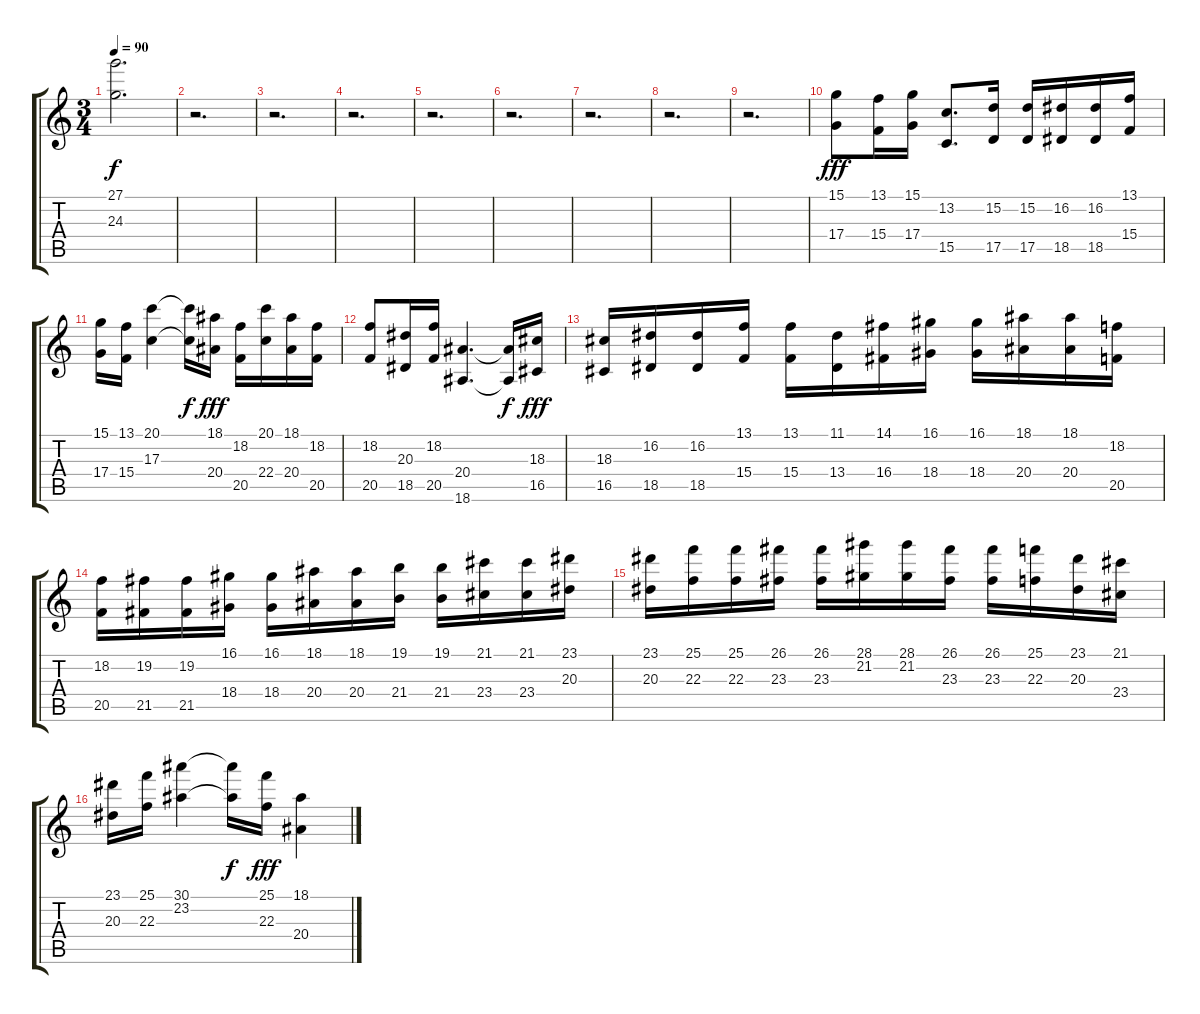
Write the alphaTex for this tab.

\track "" {instrument acousticgrandpiano}
\staff {score tabs}
\tuning (E4 B3 G3 D3 A2 E2) {hide}
\ts (3 4)
\tempo 90
\clef g2
\ks c
(27.1{t} 24.3{t}).2{d dy f} |
r.2{d} |
r.2{d} |
r.2{d} |
r.2{d} |
r.2{d} |
r.2{d} |
r.2{d} |
r.2{d} |
(15.1 17.4).8{dy fff instrument stringensemble1} (13.1 15.4).16 (15.1 17.4).16 (13.2 15.5).8{d} (15.2 17.5).16 (15.2 17.5).16 (16.2 18.5).16 (16.2 18.5).16 (13.1 15.4).16 |
(15.1 17.4).16 (13.1 15.4).16 (20.1 17.3).4 (20.1{t} 17.3{t}).16{dy f} (18.1 20.4).16{dy fff} (18.2 20.5).16 (20.1 22.4).16 (18.1 20.4).16 (18.2 20.5).16 |
(18.2 20.5).8{instrument stringensemble1} (20.3 18.5).16 (18.2 20.5).16 (20.4 18.6).4{d} (20.4{t} 18.6{t}).16{dy f} (18.3 16.5).16{dy fff} |
(18.3 16.5).16 (16.2 18.5).16 (16.2 18.5).16 (13.1 15.4).16 (13.1 15.4).16 (11.1 13.4).16 (14.1 16.4).16 (16.1 18.4).16 (16.1 18.4).16 (18.1 20.4).16 (18.1 20.4).16 (18.2 20.5).16 |
(18.2 20.5).16 (19.2 21.5).16 (19.2 21.5).16 (16.1 18.4).16 (16.1 18.4).16 (18.1 20.4).16 (18.1 20.4).16 (19.1 21.4).16 (19.1 21.4).16 (21.1 23.4).16 (21.1 23.4).16 (23.1 20.3).16 |
(23.1 20.3).16 (25.1 22.3).16 (25.1 22.3).16 (26.1 23.3).16 (26.1 23.3).16 (28.1 21.2).16 (28.1 21.2).16 (26.1 23.3).16 (26.1 23.3).16 (25.1 22.3).16 (23.1 20.3).16 (21.1 23.4).16 |
(23.1 20.3).16 (25.1 22.3).16 (30.1 23.2).4 (30.1{t} 23.2{t}).16{dy f} (25.1 22.3).16{dy fff} (18.1 20.4).4
